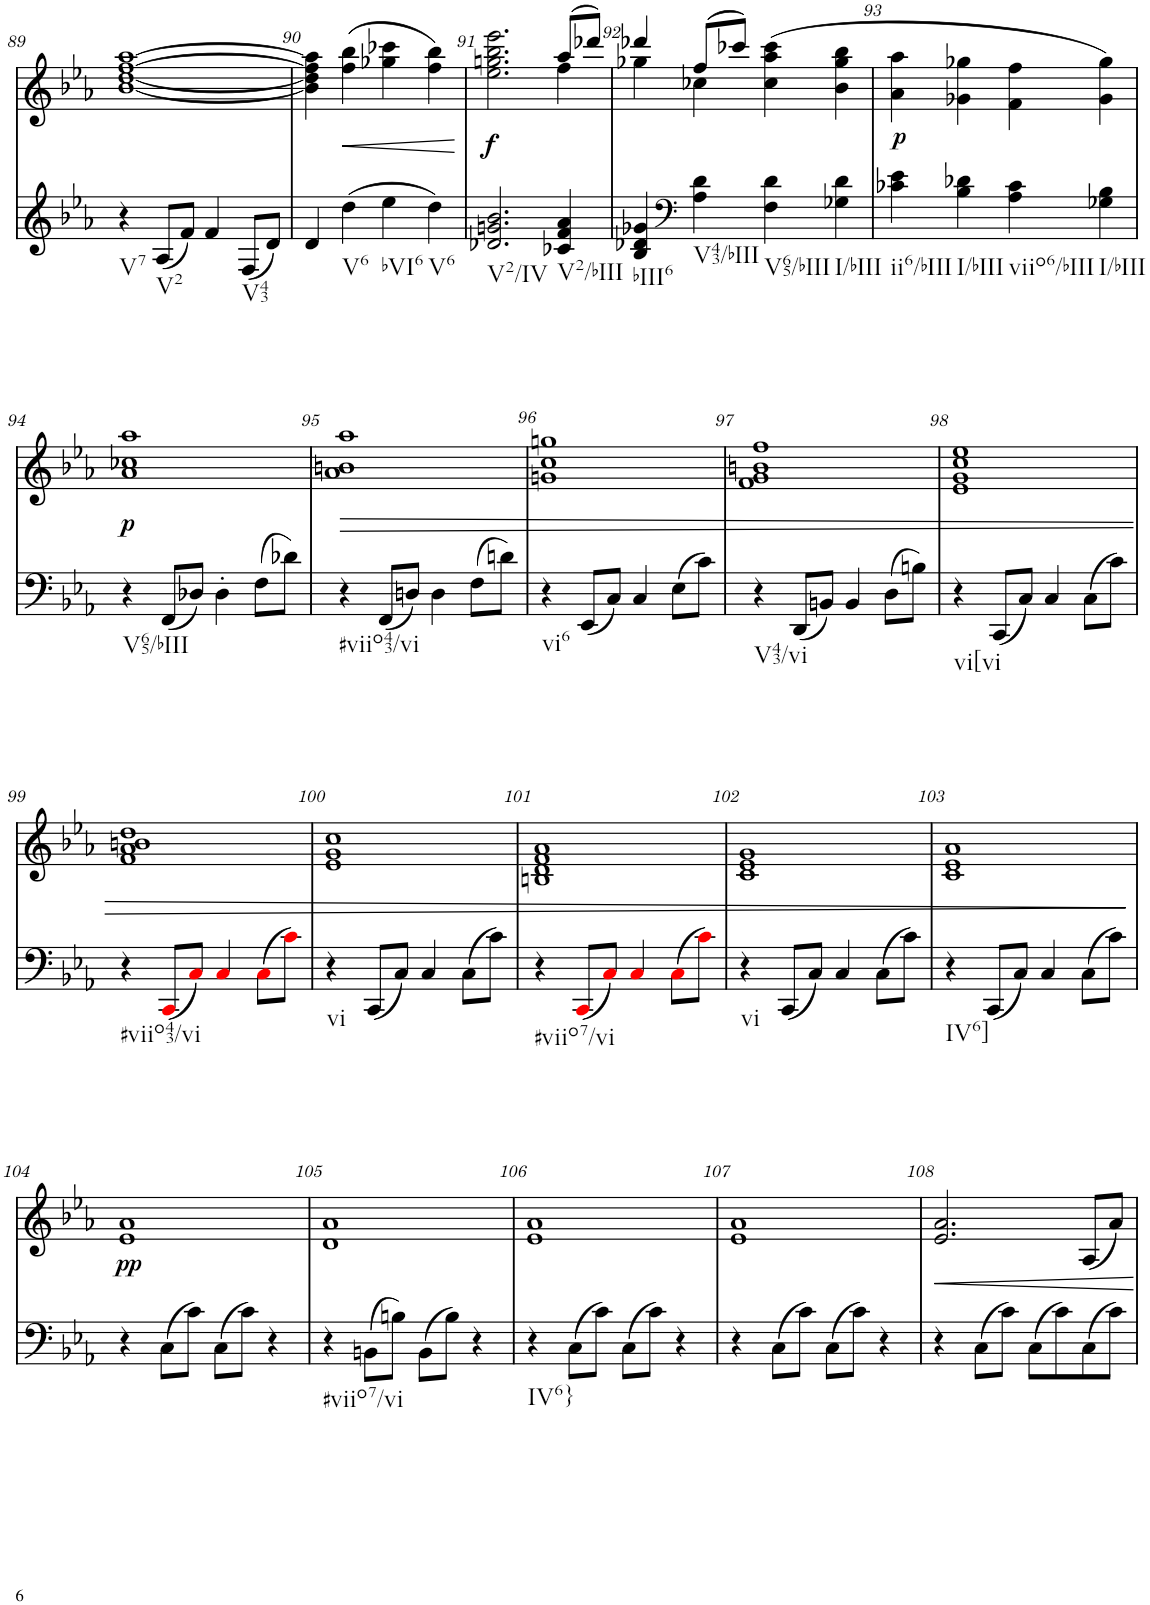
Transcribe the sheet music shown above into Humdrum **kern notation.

**kern	**kern	**text	**dynam
*part2	*part1	*part1	*part1
*staff2	*staff1	*staff1	*staff1
*I"piano	*I"piano	*	*
*I'Pno	*I'Pno	*	*
!!LO:PB:g=z
*clefG2	*clefG2	*	*
*k[b-e-a-]	*k[b-e-a-]	*	*
*E-:	*E-:	*	*
*M2/2	*M2/2	*	*
*met(c|)	*met(c|)	*	*
=89	=89	=89	=89
!LO:TX:b:t=V7	!	!	!
4r	[1b- [1dd [1ff [1aa-	.	.
!LO:TX:b:t=V2	!	!	!
(8A-/L	.	.	.
8f/J)	.	.	.
4f/	.	.	.
!LO:TX:b:t=V43	!	!	!
(8F/L	.	.	.
8d/J)	.	.	.
=90	=90	=90	=90
4d/	4b-\] 4dd\] 4ff\] 4aa-\]	.	.
!LO:TX:b:t=V6	!	!	!
!	!	!	!LO:HP:b
(4dd\	(4ff\ 4bb-\	.	<
!LO:TX:b:t=bVI6	!	!	!
4ee-\	4gg-X\ 4ccc-X\	.	.
!LO:TX:b:t=V6	!	!	!
4dd\)	4ff\ 4bb-\)	.	.
.	.	.	[
=91	=91	=91	=91
*	*^	*	*
!LO:TX:b:t=V2/IV	!	!	!	!
!	!	!	!	!LO:DY:b
2.d-X/ 2.gn/ 2.b-/	2.ee-\ 2.ggn\ 2.bb-\ 2.eee-\	2.ryy	.	f
!LO:TX:b:t=V2/bIII	!	!	!	!
4c-X/ 4f/ 4a-/	(8aa-/L	4ff\	.	.
.	8ddd-X/J)	.	.	.
=92	=92	=92	=92	=92
!LO:TX:b:t=bIII6	!	!	!	!
4B-/ 4d-X/ 4g-X/	4ddd-X/	4gg-X\	.	.
*clefF4	*	*	*	*
!LO:TX:b:t=V43/bIII	!	!	!	!
4A-\ 4d-\	(8ff/L	4cc-X\	.	.
.	8ccc-X/J)	.	.	.
!LO:TX:b:t=V65/bIII	!	!	!	!
4F\ 4d-\	(>4cc-\ 4aa-\ 4ccc-\	2ryy	.	.
!LO:TX:b:t=I/bIII	!	!	!	!
4G-X\ 4d-\	4b-\ 4gg-\ 4bb-\	.	.	.
*	*v	*v	*	*
=93	=93	=93	=93
!LO:TX:b:t=ii6/bIII	!	!	!
!	!	!LO:LY:b	!
4c-X\ 4e-\	4a-\ 4aa-\	.	.
!LO:TX:b:t=I/bIII	!	!	!
4B-\ 4d-X\	4g-X\ 4gg-X\	.	.
!LO:TX:b:t=viio6/bIII	!	!	!
4A-\ 4c-\	4f\ 4ff\	.	.
!LO:TX:b:t=I/bIII	!	!	!
4G-X\ 4B-\	4g-\ 4gg-\)	.	.
!!LO:LB:g=z
=94	=94	=94	=94
!LO:TX:b:t=V65/bIII	!	!	!
!	!	!	!LO:DY:b
4r	1a- 1cc-X 1aa-	.	p
(8FF/L	.	.	.
8D-X/J)	.	.	.
4D-'\	.	.	.
(8F\L	.	.	.
8d-X\J)	.	.	.
=95	=95	=95	=95
!LO:TX:b:t=#viio43/vi	!	!	!
!	!	!	!LO:HP:b
4r	1a- 1bn 1aa-	.	>
(8FF/L	.	.	.
8Dn/J)	.	.	.
4D\	.	.	.
(8F\L	.	.	.
8dn\J)	.	.	.
=96	=96	=96	=96
!LO:TX:b:t=vi6	!	!	!
4r	1gn 1cc 1ggn	.	.
(8EE-/L	.	.	.
8C/J)	.	.	.
4C/	.	.	.
(8E-\L	.	.	.
8c\J)	.	.	.
=97	=97	=97	=97
!LO:TX:b:t=V43/vi	!	!	!
4r	1f 1g 1bn 1ff	.	.
(8DD/L	.	.	.
8BBn/J)	.	.	.
4BB/	.	.	.
(8D\L	.	.	.
8Bn\J)	.	.	.
=98	=98	=98	=98
!LO:TX:b:t=vi[vi	!	!	!
4r	1e- 1g 1cc 1ee-	.	.
(8CC/L	.	.	.
8C/J)	.	.	.
4C/	.	.	.
(8C\L	.	.	.
8c\J)	.	.	.
!!LO:LB:g=z
=99	=99	=99	=99
!LO:TX:b:t=#viio43/vi	!	!	!
4r	1f 1a- 1bn 1dd	.	.
(8CCi/L	.	.	.
8Ci/J)	.	.	.
4Ci/	.	.	.
(8Ci\L	.	.	.
8ci\J)	.	.	.
=100	=100	=100	=100
!LO:TX:b:t=vi	!	!	!
4r	1e- 1g 1cc	.	.
(8CC/L	.	.	.
8C/J)	.	.	.
4C/	.	.	.
(8C\L	.	.	.
8c\J)	.	.	.
=101	=101	=101	=101
!LO:TX:b:t=#viio7/vi	!	!	!
4r	1Bn 1d 1f 1a-	.	.
(8CCi/L	.	.	.
8Ci/J)	.	.	.
4Ci/	.	.	.
(8Ci\L	.	.	.
8ci\J)	.	.	.
=102	=102	=102	=102
!LO:TX:b:t=vi	!	!	!
4r	1c 1e- 1g	.	.
(8CC/L	.	.	.
8C/J)	.	.	.
4C/	.	.	.
(8C\L	.	.	.
8c\J)	.	.	.
=103	=103	=103	=103
!LO:TX:b:t=IV6]	!	!	!
4r	1c 1e- 1a-	.	.
(8CC/L	.	.	.
8C/J)	.	.	.
4C/	.	.	.
(8C\L	.	.	.
8c\J)	.	.	.
.	.	.	]
!!LO:LB:g=z
=104	=104	=104	=104
!	!	!LO:LY:b	!
4r	1e- 1a-	.	.
(8C\L	.	.	.
8c\J)	.	.	.
(8C\L	.	.	.
8c\J)	.	.	.
4r	.	.	.
=105	=105	=105	=105
!LO:TX:b:t=#viio7/vi	!	!	!
4r	1d 1a-	.	.
(8BBn\L	.	.	.
8Bn\J)	.	.	.
(8BB\L	.	.	.
8B\J)	.	.	.
4r	.	.	.
=106	=106	=106	=106
!LO:TX:b:t=IV6}	!	!	!
4r	1e- 1a-	.	.
(8C\L	.	.	.
8c\J)	.	.	.
(8C\L	.	.	.
8c\J)	.	.	.
4r	.	.	.
=107	=107	=107	=107
4r	1e- 1a-	.	.
(8C\L	.	.	.
8c\J)	.	.	.
(8C\L	.	.	.
8c\J)	.	.	.
4r	.	.	.
=108	=108	=108	=108
4r	2.e-/ 2.a-/	.	.
(8C\L	.	.	.
8c\J)	.	.	.
(8C\L	.	.	.
8c\)	.	.	.
(8C\	(8A-/L	.	.
8c\J)	8a-/J)	.	.
=	=	=	=
*-	*-	*-	*-
